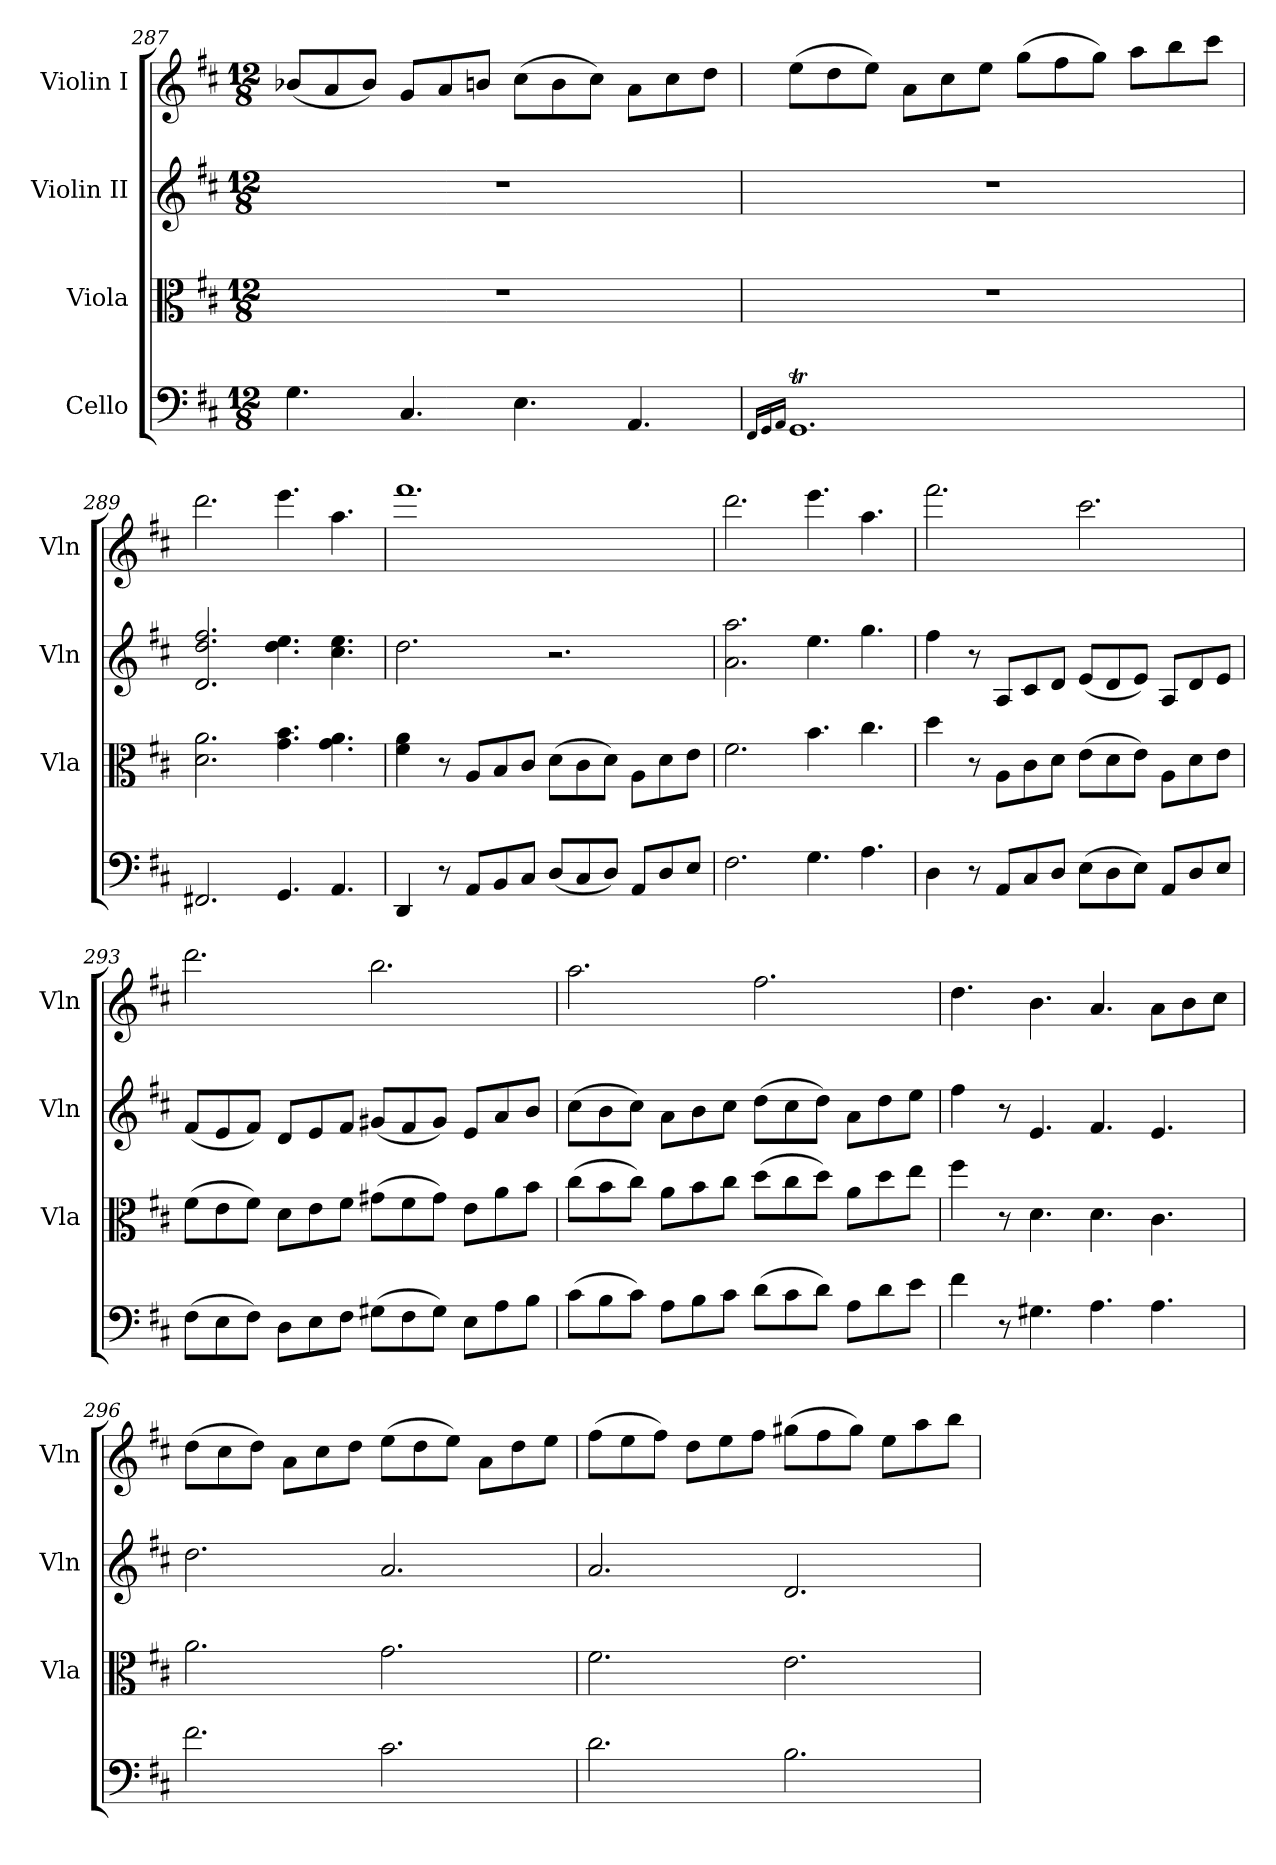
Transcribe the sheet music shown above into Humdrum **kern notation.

**kern	**kern	**kern	**kern
*part4	*part3	*part2	*part1
*staff4	*staff3	*staff2	*staff1
*I"Cello	*I"Viola	*I"Violin II	*I"Violin I
*	*I'Vla	*I'Vln	*I'Vln
*clefF4	*clefC3	*clefG2	*clefG2
*k[f#c#]	*k[f#c#]	*k[f#c#]	*k[f#c#]
*M12/8	*M12/8	*M12/8	*M12/8
=287	=287	=287	=287
4.G\	1.r	1.r	(<8b-X/L
.	.	.	8a/
.	.	.	8b-/J)
4.C#/	.	.	8g/L
.	.	.	8a/
.	.	.	8bn/J
4.E\	.	.	(>8cc#\L
.	.	.	8b\
.	.	.	8cc#\J)
4.AA/	.	.	8a\L
.	.	.	8cc#\
.	.	.	8dd\J
=288	=288	=288	=288
16qFF#/LL	.	.	.
16qGG/	.	.	.
16qAA/JJ	.	.	.
1.GGT	1.r	1.r	(>8ee\L
.	.	.	8dd\
.	.	.	8ee\J)
.	.	.	8a\L
.	.	.	8cc#\
.	.	.	8ee\J
.	.	.	(>8gg\L
.	.	.	8ff#\
.	.	.	8gg\J)
.	.	.	8aa\L
.	.	.	8bb\
.	.	.	8ccc#\J
=289	=289	=289	=289
2.FF#X/	2.d\ 2.a\	2.d/ 2.dd/ 2.ff#/	2.ddd\
4.GG/	4.g\ 4.b\	4.dd\ 4.ee\	4.eee\
4.AA/	4.g\ 4.a\	4.cc#\ 4.ee\	4.aa\
!!LO:LB:g=z
=290	=290	=290	=290
4DD/	4f#\ 4a\	2.dd\	1.fff#
8r	8r	.	.
8AA/L	8A/L	.	.
8BB/	8B/	.	.
8C#/J	8c#/J	.	.
(<8D/L	(>8d\L	2.r	.
8C#/	8c#\	.	.
8D/J)	8d\J)	.	.
8AA/L	8A\L	.	.
8D/	8d\	.	.
8E/J	8e\J	.	.
=291	=291	=291	=291
2.F#\	2.f#\	2.a\ 2.aa\	2.ddd\
4.G\	4.b\	4.ee\	4.eee\
4.A\	4.cc#\	4.gg\	4.aa\
=292	=292	=292	=292
4D\	4dd\	4ff#\	2.fff#\
8r	8r	8r	.
8AA/L	8A\L	8A/L	.
8C#/	8c#\	8c#/	.
8D/J	8d\J	8d/J	.
(>8E\L	(>8e\L	(<8e/L	2.ccc#\
8D\	8d\	8d/	.
8E\J)	8e\J)	8e/J)	.
8AA/L	8A\L	8A/L	.
8D/	8d\	8d/	.
8E/J	8e\J	8e/J	.
=293	=293	=293	=293
(>8F#\L	(>8f#\L	(<8f#/L	2.ddd\
8E\	8e\	8e/	.
8F#\J)	8f#\J)	8f#/J)	.
8D\L	8d\L	8d/L	.
8E\	8e\	8e/	.
8F#\J	8f#\J	8f#/J	.
(>8G#X\L	(>8g#X\L	(<8g#X/L	2.bb\
8F#\	8f#\	8f#/	.
8G#\J)	8g#\J)	8g#/J)	.
8E\L	8e\L	8e/L	.
8A\	8a\	8a/	.
8B\J	8b\J	8b/J	.
=294	=294	=294	=294
(>8c#\L	(>8cc#\L	(>8cc#\L	2.aa\
8B\	8b\	8b\	.
8c#\J)	8cc#\J)	8cc#\J)	.
8A\L	8a\L	8a\L	.
8B\	8b\	8b\	.
8c#\J	8cc#\J	8cc#\J	.
(>8d\L	(>8dd\L	(>8dd\L	2.ff#\
8c#\	8cc#\	8cc#\	.
8d\J)	8dd\J)	8dd\J)	.
8A\L	8a\L	8a\L	.
8d\	8dd\	8dd\	.
8e\J	8ee\J	8ee\J	.
=295	=295	=295	=295
4f#\	4ff#\	4ff#\	4.dd\
8r	8r	8r	.
4.G#X\	4.d\	4.e/	4.b\
4.A\	4.d\	4.f#/	4.a/
4.A\	4.c#\	4.e/	8a\L
.	.	.	8b\
.	.	.	8cc#\J
=296	=296	=296	=296
2.f#\	2.a\	2.dd\	(>8dd\L
.	.	.	8cc#\
.	.	.	8dd\J)
.	.	.	8a\L
.	.	.	8cc#\
.	.	.	8dd\J
2.c#\	2.g\	2.a/	(>8ee\L
.	.	.	8dd\
.	.	.	8ee\J)
.	.	.	8a\L
.	.	.	8dd\
.	.	.	8ee\J
!!LO:LB:g=z
=297	=297	=297	=297
2.d\	2.f#\	2.a/	(>8ff#\L
.	.	.	8ee\
.	.	.	8ff#\J)
.	.	.	8dd\L
.	.	.	8ee\
.	.	.	8ff#\J
2.B\	2.e\	2.d/	(>8gg#X\L
.	.	.	8ff#\
.	.	.	8gg#\J)
.	.	.	8ee\L
.	.	.	8aa\
.	.	.	8bb\J
=	=	=	=
*-	*-	*-	*-
